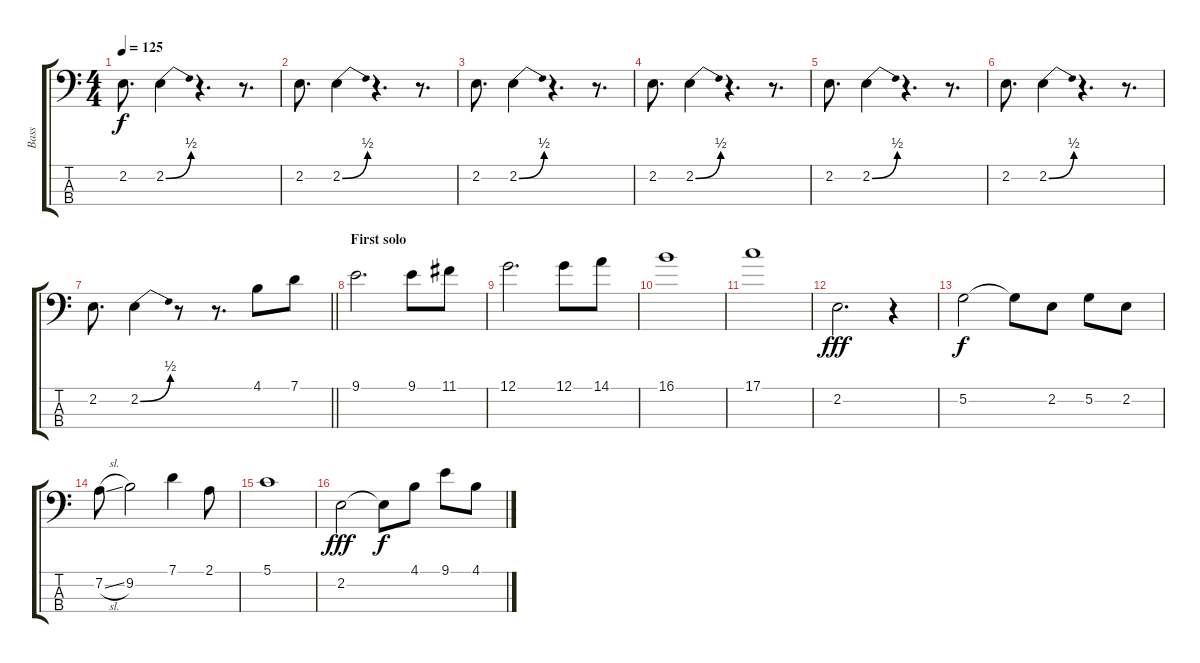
\track ("Bass" "Bass") {instrument electricbassfinger}
\staff {score tabs}
\tuning (G2 D2 A1 E1) {hide}
\ts (4 4)
\tempo 125
\clef f4
\ks c
2.2.8{d dy f volume 7} 2.2{be (bend 0 0 60 2)}.4 r.4{d} r.8{d} |
2.2.8{d volume 7} 2.2{be (bend 0 0 60 2)}.4 r.4{d} r.8{d} |
2.2.8{d volume 7} 2.2{be (bend 0 0 60 2)}.4 r.4{d} r.8{d} |
2.2.8{d volume 7} 2.2{be (bend 0 0 60 2)}.4 r.4{d} r.8{d} |
2.2.8{d volume 7} 2.2{be (bend 0 0 60 2)}.4 r.4{d} r.8{d} |
2.2.8{d volume 7} 2.2{be (bend 0 0 60 2)}.4 r.4{d} r.8{d} |
\barLineRight lightlight
2.2.8{d volume 16} 2.2{be (bend 0 0 60 2)}.4 r.8 r.8{d} 4.1.8 7.1.8 |
\section ("" "First solo")
9.1.2{d} 9.1.8 11.1.8 |
12.1.2{d} 12.1.8 14.1.8 |
16.1.1 |
17.1.1 |
2.2.2{d dy fff} r.4 |
5.2.2{dy f} 5.2{t}.8 2.2.8 5.2.8 2.2.8 |
7.2{sl}.8 9.2.2 7.1.4 2.1.8 |
5.1.1 |
2.2.2{dy fff} 2.2{t}.8{dy f} 4.1.8 9.1.8 4.1.8
